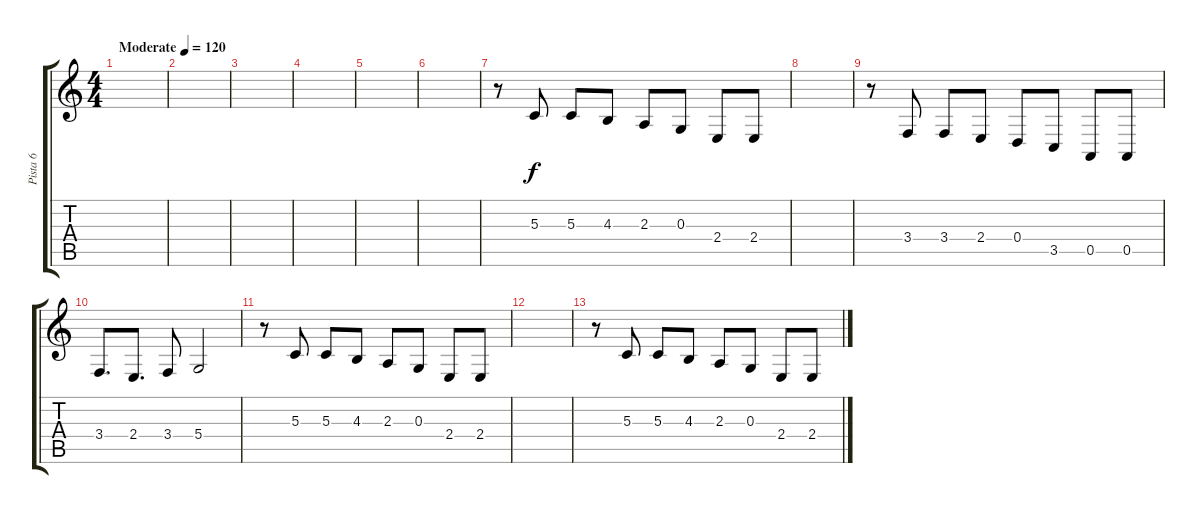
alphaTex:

\track ("Pista 6" "Pista 6") {instrument synthbrass1}
\staff {score tabs}
\tuning (E4 B3 G3 D3 A2 E2) {hide}
\ts (4 4)
\tempo (120 "Moderate")
\clef g2
\ks c
|
|
|
|
|
|
r.8 5.3.8 5.3.8 4.3.8 2.3.8 0.3.8 2.4.8 2.4.8 |
|
r.8 3.4.8 3.4.8 2.4.8 0.4.8 3.5.8 0.5.8 0.5.8 |
3.4.8{d} 2.4.8{d} 3.4.8 5.4.2 |
r.8 5.3.8 5.3.8 4.3.8 2.3.8 0.3.8 2.4.8 2.4.8 |
|
r.8 5.3.8 5.3.8 4.3.8 2.3.8 0.3.8 2.4.8 2.4.8
